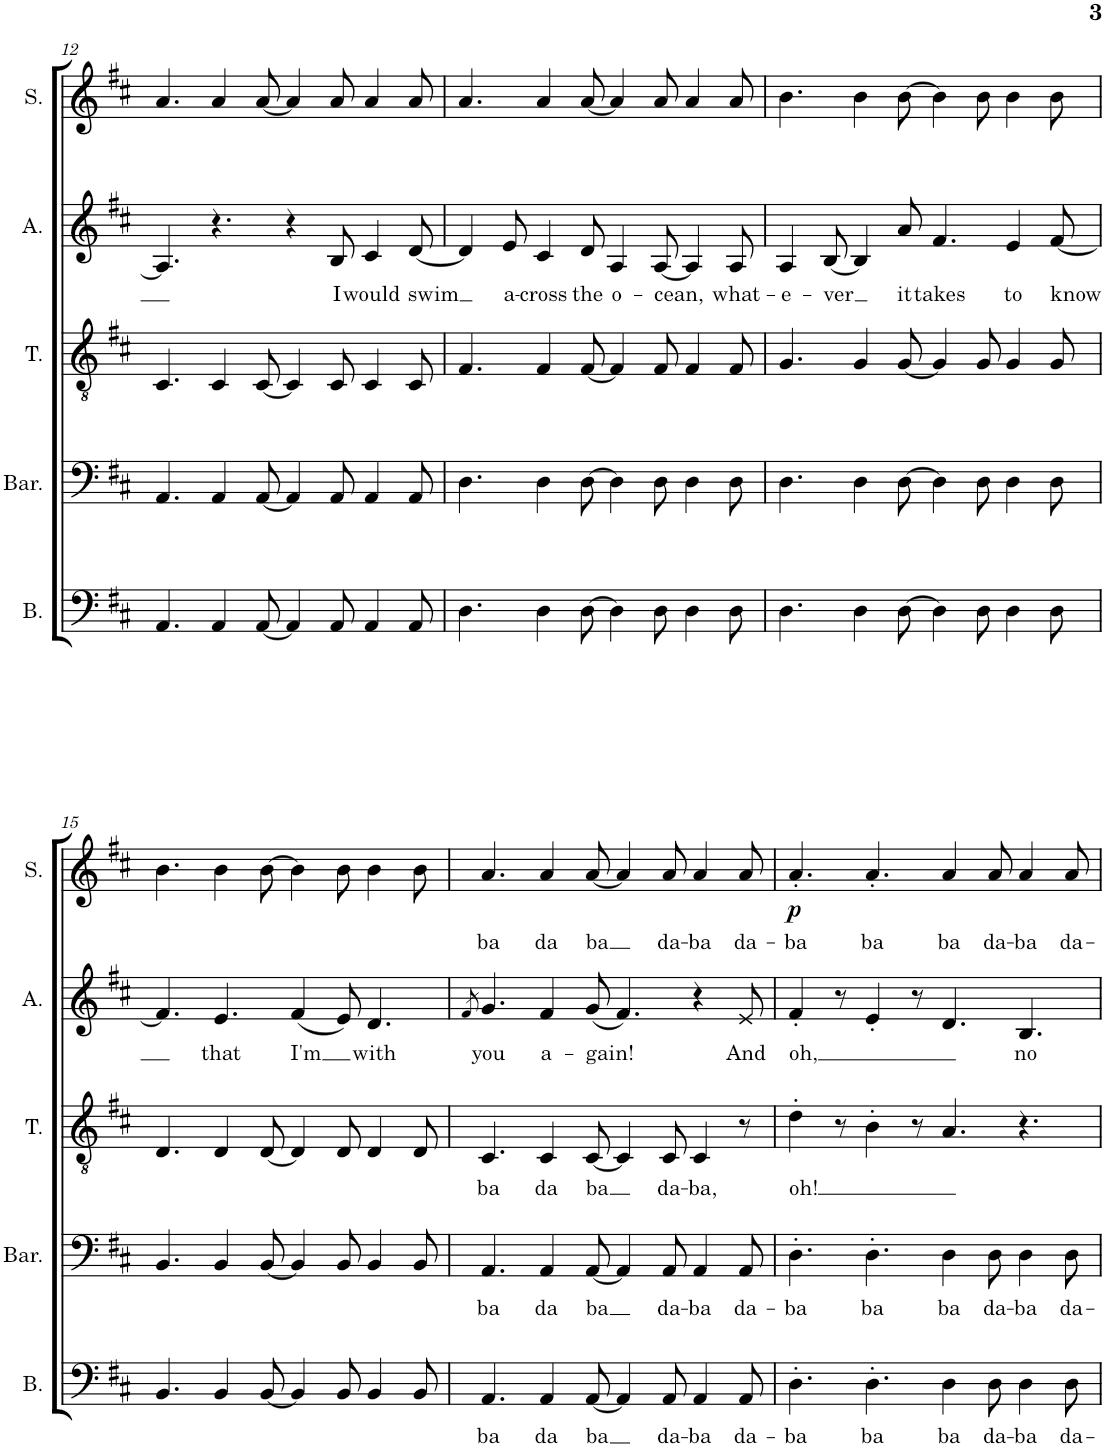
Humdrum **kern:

**kern	**text	**kern	**text	**kern	**text	**kern	**text	**kern	**text	**dynam
*part5	*part5	*part4	*part4	*part3	*part3	*part2	*part2	*part1	*part1	*part1
*staff5	*staff5	*staff4	*staff4	*staff3	*staff3	*staff2	*staff2	*staff1	*staff1	*staff1
*I"Bass	*	*I"Baritone	*	*I"Tenor	*	*I"Alto	*	*I"Soprano	*	*
*I'B.	*	*I'Bar.	*	*I'T.	*	*I'A.	*	*I'S.	*	*
!!LO:PB:g=z
*clefF4	*	*clefF4	*	*clefGv2	*	*clefG2	*	*clefG2	*	*
*k[f#c#]	*	*k[f#c#]	*	*k[f#c#]	*	*k[f#c#]	*	*k[f#c#]	*	*
*M12/8	*	*M12/8	*	*M12/8	*	*M12/8	*	*M12/8	*	*
=12	=12	=12	=12	=12	=12	=12	=12	=12	=12	=12
4.AA/	.	4.AA/	.	4.C#/	.	4.A/]	.	4.a/	.	.
4AA/	.	4AA/	.	4C#/	.	4.r	.	4a/	.	.
[8AA/	.	[8AA/	.	[8C#/	.	.	.	[8a/	.	.
4AA/]	.	4AA/]	.	4C#/]	.	4r	.	4a/]	.	.
!	!	!	!	!	!	!	!LO:LY:b	!	!	!
8AA/	.	8AA/	.	8C#/	.	8B/	I	8a/	.	.
!	!	!	!	!	!	!	!LO:LY:b	!	!	!
4AA/	.	4AA/	.	4C#/	.	4c#/	would	4a/	.	.
!	!	!	!	!	!	!	!LO:LY:b	!	!	!
8AA/	.	8AA/	.	8C#/	.	[8d/	swim	8a/	.	.
=13	=13	=13	=13	=13	=13	=13	=13	=13	=13	=13
4.D\	.	4.D\	.	4.F#/	.	4d/]	.	4.a/	.	.
!	!	!	!	!	!	!	!LO:LY:b	!	!	!
.	.	.	.	.	.	8e/	a-	.	.	.
!	!	!	!	!	!	!	!LO:LY:b	!	!	!
4D\	.	4D\	.	4F#/	.	4c#/	-cross	4a/	.	.
!	!	!	!	!	!	!	!LO:LY:b	!	!	!
[8D\	.	[8D\	.	[8F#/	.	8d/	the	[8a/	.	.
!	!	!	!	!	!	!	!LO:LY:b	!	!	!
4D\]	.	4D\]	.	4F#/]	.	4A/	o-	4a/]	.	.
!	!	!	!	!	!	!	!LO:LY:b	!	!	!
8D\	.	8D\	.	8F#/	.	[8A/	-cean,	8a/	.	.
4D\	.	4D\	.	4F#/	.	4A/]	.	4a/	.	.
!	!	!	!	!	!	!	!LO:LY:b	!	!	!
8D\	.	8D\	.	8F#/	.	8A/	what-	8a/	.	.
=14	=14	=14	=14	=14	=14	=14	=14	=14	=14	=14
!	!	!	!	!	!	!	!LO:LY:b	!	!	!
4.D\	.	4.D\	.	4.G/	.	4A/	-e-	4.b\	.	.
!	!	!	!	!	!	!	!LO:LY:b	!	!	!
.	.	.	.	.	.	[8B/	-ver	.	.	.
4D\	.	4D\	.	4G/	.	4B/]	.	4b\	.	.
!	!	!	!	!	!	!	!LO:LY:b	!	!	!
[8D\	.	[8D\	.	[8G/	.	8a/	it	[8b\	.	.
!	!	!	!	!	!	!	!LO:LY:b	!	!	!
4D\]	.	4D\]	.	4G/]	.	4.f#/	takes	4b\]	.	.
8D\	.	8D\	.	8G/	.	.	.	8b\	.	.
!	!	!	!	!	!	!	!LO:LY:b	!	!	!
4D\	.	4D\	.	4G/	.	4e/	to	4b\	.	.
!	!	!	!	!	!	!	!LO:LY:b	!	!	!
8D\	.	8D\	.	8G/	.	[8f#/	know	8b\	.	.
!!LO:LB:g=z
=15	=15	=15	=15	=15	=15	=15	=15	=15	=15	=15
4.BB/	.	4.BB/	.	4.D/	.	4.f#/]	.	4.b\	.	.
!	!	!	!	!	!	!	!LO:LY:b	!	!	!
4BB/	.	4BB/	.	4D/	.	4.e/	that	4b\	.	.
[8BB/	.	[8BB/	.	[8D/	.	.	.	[8b\	.	.
!	!	!	!	!	!	!	!LO:LY:b	!	!	!
4BB/]	.	4BB/]	.	4D/]	.	(4f#/	I'm	4b\]	.	.
8BB/	.	8BB/	.	8D/	.	8e/)	.	8b\	.	.
!	!	!	!	!	!	!	!LO:LY:b	!	!	!
4BB/	.	4BB/	.	4D/	.	4.d/	with	4b\	.	.
8BB/	.	8BB/	.	8D/	.	.	.	8b\	.	.
=16	=16	=16	=16	=16	=16	=16	=16	=16	=16	=16
.	.	.	.	.	.	8qf#/	.	.	.	.
!	!LO:LY:b	!	!LO:LY:b	!	!LO:LY:b	!	!LO:LY:b	!	!LO:LY:b	!
4.AA/	-ba	4.AA/	-ba	4.C#/	ba	4.g/	you	4.a/	-ba	.
!	!LO:LY:b	!	!LO:LY:b	!	!LO:LY:b	!	!LO:LY:b	!	!LO:LY:b	!
4AA/	da	4AA/	da	4C#/	da	4f#/	a-	4a/	da	.
!	!LO:LY:b	!	!LO:LY:b	!	!LO:LY:b	!	!LO:LY:b	!	!LO:LY:b	!
[8AA/	ba	[8AA/	ba	[8C#/	ba	(8g/	-gain!	[8a/	ba	.
4AA/]	.	4AA/]	.	4C#/]	.	4.f#/)	.	4a/]	.	.
!	!LO:LY:b	!	!LO:LY:b	!	!LO:LY:b	!	!	!	!LO:LY:b	!
8AA/	da-	8AA/	da-	8C#/	da-	.	.	8a/	da-	.
!	!LO:LY:b	!	!LO:LY:b	!	!LO:LY:b	!	!	!	!LO:LY:b	!
4AA/	-ba	4AA/	-ba	4C#/	-ba,	4r	.	4a/	-ba	.
!	!LO:LY:b	!	!LO:LY:b	!	!	!	!LO:LY:b	!	!LO:LY:b	!
8AA/	da-	8AA/	da-	8r	.	8e/	And	8a/	da-	.
=17	=17	=17	=17	=17	=17	=17	=17	=17	=17	=17
!	!LO:LY:b	!	!LO:LY:b	!	!LO:LY:b	!	!LO:LY:b	!	!LO:LY:b	!LO:DY:b
4.D'\	-ba	4.D'\	-ba	4d'\	oh!	4f#'/	-oh,	4.a'/	-ba	p
.	.	.	.	8r	.	8r	.	.	.	.
!	!LO:LY:b	!	!LO:LY:b	!	!	!	!	!	!LO:LY:b	!
4.D'\	ba	4.D'\	ba	4B'\	.	4e'/	.	4.a'/	ba	.
.	.	.	.	8r	.	8r	.	.	.	.
!	!LO:LY:b	!	!LO:LY:b	!	!	!	!	!	!LO:LY:b	!
4D\	ba	4D\	ba	4.A/	.	4.d/	.	4a/	ba	.
!	!LO:LY:b	!	!LO:LY:b	!	!	!	!	!	!LO:LY:b	!
8D\	da-	8D\	da-	.	.	.	.	8a/	da-	.
!	!LO:LY:b	!	!LO:LY:b	!	!	!	!LO:LY:b	!	!LO:LY:b	!
4D\	-ba	4D\	-ba	4.r	.	4.B/	no	4a/	-ba	.
!	!LO:LY:b	!	!LO:LY:b	!	!	!	!	!	!LO:LY:b	!
8D\	da-	8D\	da-	.	.	.	.	8a/	da-	.
=	=	=	=	=	=	=	=	=	=	=
*-	*-	*-	*-	*-	*-	*-	*-	*-	*-	*-
